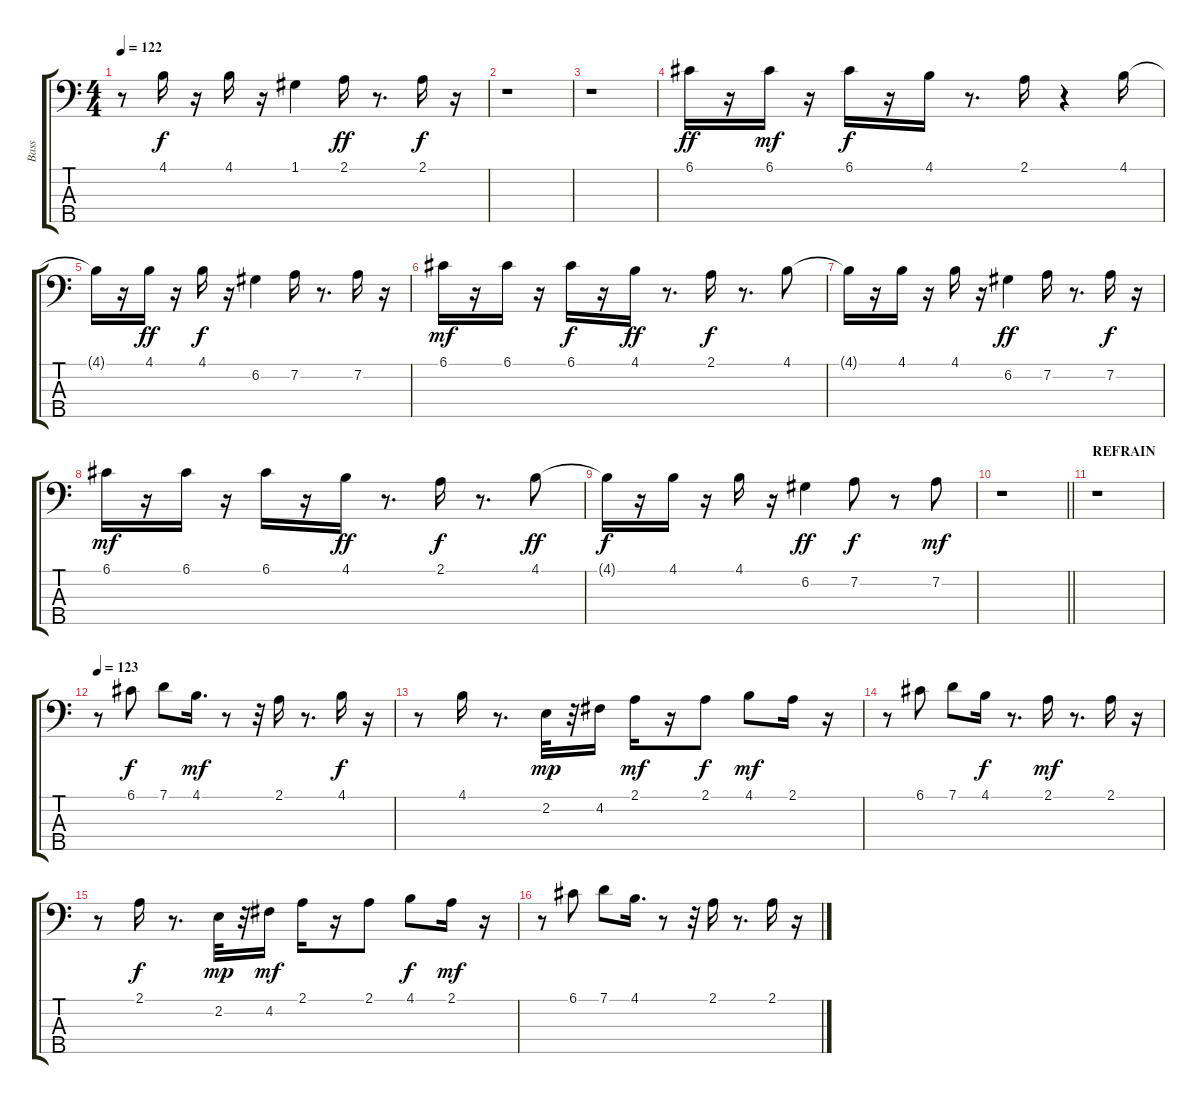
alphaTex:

\track ("Bass" "Bass") {instrument slapbass1}
\staff {score tabs}
\tuning (G2 D2 A1 E1 B0) {hide}
\ts (4 4)
\tempo 122
\clef f4
\ks c
r.8{dy ff} 4.1.16{dy f} r.16 4.1.16 r.16 1.1.4 2.1.16{dy ff} r.8{d} 2.1.16{dy f} r.16 |
r.1 |
r.1 |
6.1.16{dy ff} r.16 6.1.16{dy mf} r.16 6.1.16{dy f} r.16 4.1.16 r.8{d} 2.1.16 r.4 4.1.16 |
4.1{t}.16 r.16 4.1.16{dy ff} r.16 4.1.16{dy f} r.16 6.2.4 7.2.16 r.8{d} 7.2.16 r.16 |
6.1.16{dy mf} r.16 6.1.16 r.16 6.1.16{dy f} r.16 4.1.16{dy ff} r.8{d} 2.1.16{dy f} r.8{d} 4.1.8 |
4.1{t}.16 r.16 4.1.16 r.16 4.1.16 r.16 6.2.4{dy ff} 7.2.16 r.8{d} 7.2.16{dy f} r.16 |
6.1.16{dy mf} r.16 6.1.16 r.16 6.1.16 r.16 4.1.16{dy ff} r.8{d} 2.1.16{dy f} r.8{d} 4.1.8{dy ff} |
4.1{t}.16{dy f} r.16 4.1.16 r.16 4.1.16 r.16 6.2.4{dy ff} 7.2.8{dy f} r.8 7.2.8{dy mf} |
\barLineRight lightlight
r.1 |
\section ("" "REFRAIN")
r.1 |
\tempo 123
r.8 6.1.8{dy f} 7.1.8 4.1.16{d dy mf} r.8 r.32 2.1.16 r.8{d} 4.1.16{dy f} r.16 |
r.8 4.1.16 r.8{d} 2.2.32{dy mp} r.32 4.2.16 2.1.16{dy mf} r.16 2.1.8{dy f} 4.1.8{dy mf} 2.1.16 r.16 |
r.8 6.1.8 7.1.8 4.1.16{dy f} r.8{d} 2.1.16{dy mf} r.8{d} 2.1.16 r.16 |
r.8 2.1.16{dy f} r.8{d} 2.2.32{dy mp} r.32 4.2.16{dy mf} 2.1.16 r.16 2.1.8 4.1.8{dy f} 2.1.16{dy mf} r.16 |
r.8 6.1.8 7.1.8 4.1.16{d} r.8 r.32 2.1.16 r.8{d} 2.1.16 r.16
